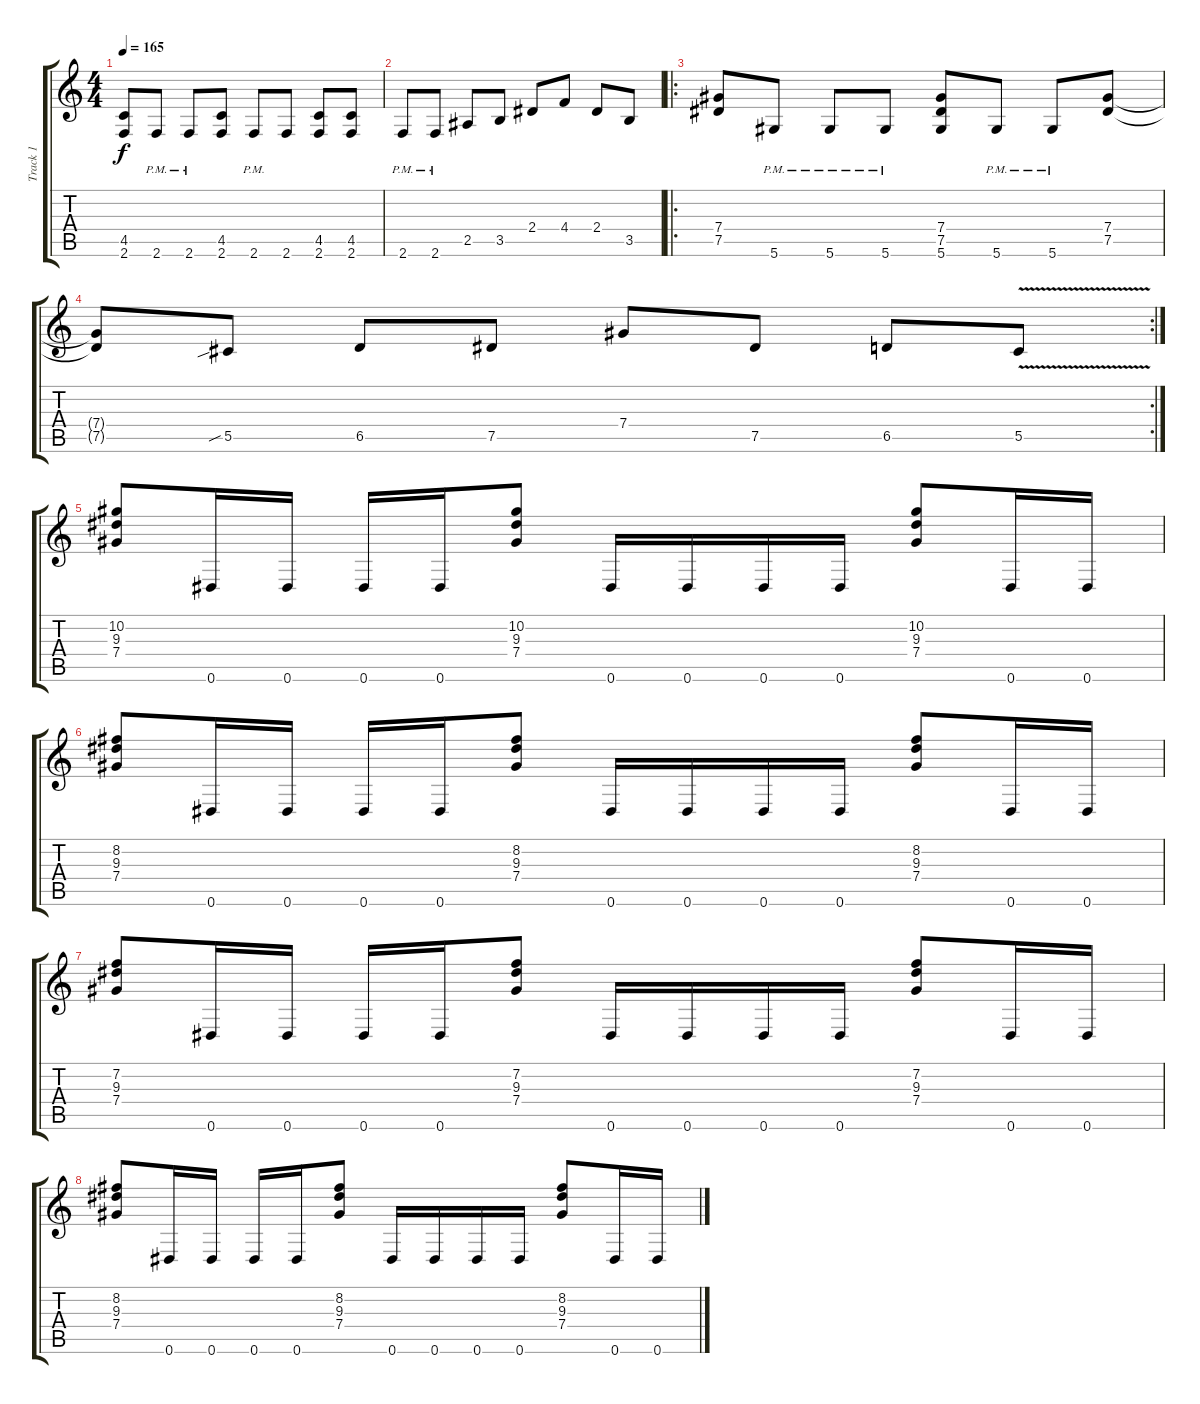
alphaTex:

\track ("Track 1" "Track 1") {instrument distortionguitar}
\staff {score tabs}
\tuning (Eb4 Bb3 Gb3 Db3 Ab2 Eb2) {hide}
\ts (4 4)
\tempo 165
\clef g2
\ks c
(4.5 2.6).8{dy f} 2.6{pm}.8 2.6{pm}.8 (4.5 2.6).8 2.6{pm}.8 2.6.8 (4.5 2.6).8 (4.5 2.6).8 |
2.6{pm}.8 2.6{pm}.8 2.5.8 3.5.8 2.4.8 4.4.8 2.4.8 3.5.8 |
\ro
(7.4 7.5).8 5.6{pm}.8 5.6{pm}.8 5.6{pm}.8 (7.4 7.5 5.6).8 5.6{pm}.8 5.6{pm}.8 (7.4 7.5).8 |
\rc 2
(7.4{t} 7.5{t}).8 5.5{sib}.8 6.5.8 7.5.8 7.4.8 7.5.8 6.5.8 5.5{v}.8 |
(10.2 9.3 7.4).8 0.6.16 0.6.16 0.6.16 0.6.16 (10.2 9.3 7.4).8 0.6.16 0.6.16 0.6.16 0.6.16 (10.2 9.3 7.4).8 0.6.16 0.6.16 |
(8.2 9.3 7.4).8 0.6.16 0.6.16 0.6.16 0.6.16 (8.2 9.3 7.4).8 0.6.16 0.6.16 0.6.16 0.6.16 (8.2 9.3 7.4).8 0.6.16 0.6.16 |
(7.2 9.3 7.4).8 0.6.16 0.6.16 0.6.16 0.6.16 (7.2 9.3 7.4).8 0.6.16 0.6.16 0.6.16 0.6.16 (7.2 9.3 7.4).8 0.6.16 0.6.16 |
(8.2 9.3 7.4).8 0.6.16 0.6.16 0.6.16 0.6.16 (8.2 9.3 7.4).8 0.6.16 0.6.16 0.6.16 0.6.16 (8.2 9.3 7.4).8 0.6.16 0.6.16
